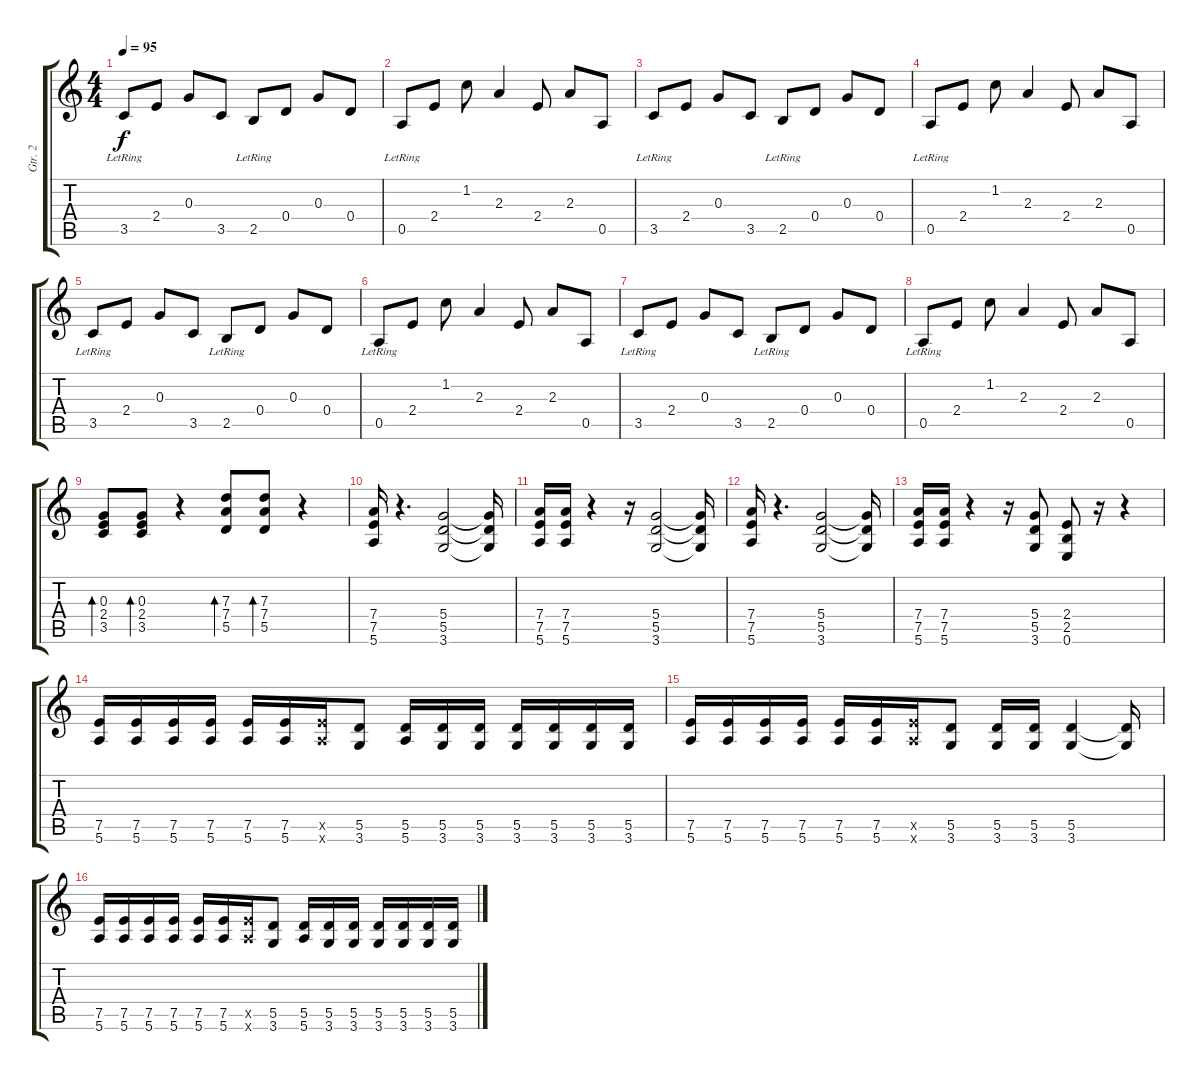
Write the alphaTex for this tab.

\track ("Gtr. 2" "Gtr. 2") {instrument acousticguitarsteel}
\staff {score tabs}
\tuning (E4 B3 G3 D3 A2 E2) {hide}
\ts (4 4)
\tempo 95
\clef g2
\ks c
3.5{lr}.8{dy f} 2.4.8 0.3.8 3.5.8 2.5{lr}.8 0.4.8 0.3.8 0.4.8 |
0.5{lr}.8 2.4.8 1.2.8 2.3.4 2.4.8 2.3.8 0.5.8 |
3.5{lr}.8 2.4.8 0.3.8 3.5.8 2.5{lr}.8 0.4.8 0.3.8 0.4.8 |
0.5{lr}.8 2.4.8 1.2.8 2.3.4 2.4.8 2.3.8 0.5.8 |
3.5{lr}.8 2.4.8 0.3.8 3.5.8 2.5{lr}.8 0.4.8 0.3.8 0.4.8 |
0.5{lr}.8 2.4.8 1.2.8 2.3.4 2.4.8 2.3.8 0.5.8 |
3.5{lr}.8 2.4.8 0.3.8 3.5.8 2.5{lr}.8 0.4.8 0.3.8 0.4.8 |
0.5{lr}.8 2.4.8 1.2.8 2.3.4 2.4.8 2.3.8 0.5.8 |
(0.3 2.4 3.5).8{bd 30} (0.3 2.4 3.5).8{bd 30} r.4 (7.3 7.4 5.5).8{bd 30} (7.3 7.4 5.5).8{bd 30} r.4 |
(7.4 7.5 5.6).16{instrument distortionguitar} r.4{d} (5.4 5.5 3.6).2 (5.4{t} 5.5{t} 3.6{t}).16 |
(7.4 7.5 5.6).16 (7.4 7.5 5.6).16 r.4 r.16 (5.4 5.5 3.6).2 (5.4{t} 5.5{t} 3.6{t}).16 |
(7.4 7.5 5.6).16 r.4{d} (5.4 5.5 3.6).2 (5.4{t} 5.5{t} 3.6{t}).16 |
(7.4 7.5 5.6).16 (7.4 7.5 5.6).16 r.4 r.16 (5.4 5.5 3.6).8 (2.4 2.5 0.6).8 r.16 r.4 |
(7.5 5.6).16{instrument distortionguitar} (7.5 5.6).16 (7.5 5.6).16 (7.5 5.6).16 (7.5 5.6).16 (7.5 5.6).16 (7.5{x} 5.6{x}).16 (5.5 3.6).8 (5.5 5.6).16 (5.5 3.6).16 (5.5 3.6).16 (5.5 3.6).16 (5.5 3.6).16 (5.5 3.6).16 (5.5 3.6).16 |
(7.5 5.6).16 (7.5 5.6).16 (7.5 5.6).16 (7.5 5.6).16 (7.5 5.6).16 (7.5 5.6).16 (7.5{x} 5.6{x}).16 (5.5 3.6).8 (5.5 3.6).16 (5.5 3.6).16 (5.5 3.6).4 (5.5{t} 3.6{t}).16 |
(7.5 5.6).16{instrument distortionguitar} (7.5 5.6).16 (7.5 5.6).16 (7.5 5.6).16 (7.5 5.6).16 (7.5 5.6).16 (7.5{x} 5.6{x}).16 (5.5 3.6).8 (5.5 5.6).16 (5.5 3.6).16 (5.5 3.6).16 (5.5 3.6).16 (5.5 3.6).16 (5.5 3.6).16 (5.5 3.6).16
